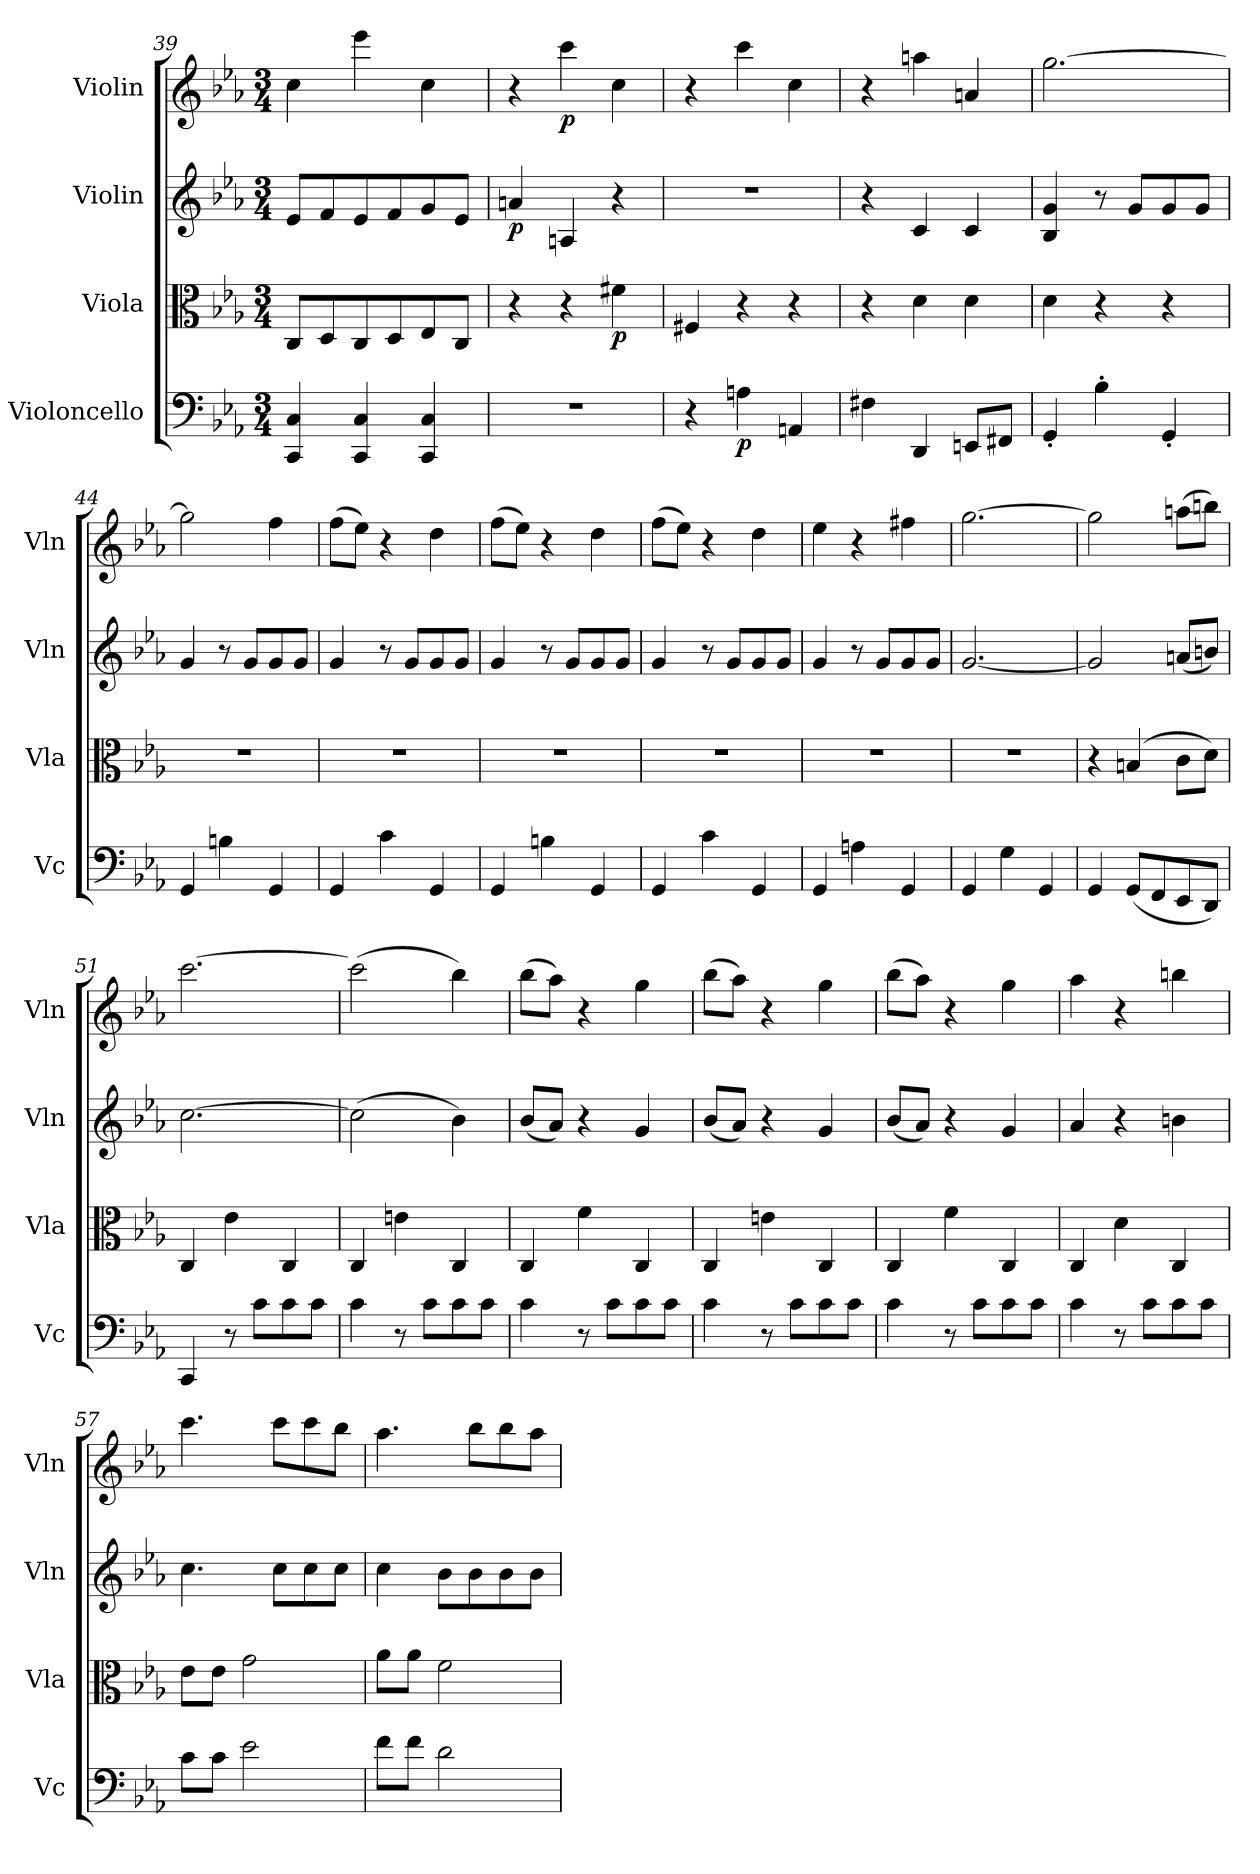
**kern	**dynam	**kern	**dynam	**kern	**dynam	**kern	**dynam
*part4	*part4	*part3	*part3	*part2	*part2	*part1	*part1
*staff4	*staff4	*staff3	*staff3	*staff2	*staff2	*staff1	*staff1
*I"Violoncello	*	*I"Viola	*	*I"Violin	*	*I"Violin	*
*I'Vc	*	*I'Vla	*	*I'Vln	*	*I'Vln	*
*clefF4	*	*clefC3	*	*clefG2	*	*clefG2	*
*k[b-e-a-]	*	*k[b-e-a-]	*	*k[b-e-a-]	*	*k[b-e-a-]	*
*M3/4	*	*M3/4	*	*M3/4	*	*M3/4	*
=39	=39	=39	=39	=39	=39	=39	=39
4CC/ 4C/	.	8C/L	.	8e-/L	.	4cc\	.
.	.	8D/	.	8f/	.	.	.
4CC/ 4C/	.	8C/	.	8e-/	.	4eee-\	.
.	.	8D/	.	8f/	.	.	.
4CC/ 4C/	.	8E-/	.	8g/	.	4cc\	.
.	.	8C/J	.	8e-/J	.	.	.
=40	=40	=40	=40	=40	=40	=40	=40
2.r	.	4r	.	4an/	p	4r	.
.	.	4r	.	4An/	.	4ccc\	p
.	.	4f#X\	p	4r	.	4cc\	.
=41	=41	=41	=41	=41	=41	=41	=41
4r	.	4F#X/	.	2.r	.	4r	.
4An\	p	4r	.	.	.	4ccc\	.
4AAn/	.	4r	.	.	.	4cc\	.
=42	=42	=42	=42	=42	=42	=42	=42
4F#X\	.	4r	.	4r	.	4r	.
4DD/	.	4d\	.	4c/	.	4aan\	.
8EEn/L	.	4d\	.	4c/	.	4an/	.
8FF#X/J	.	.	.	.	.	.	.
=43	=43	=43	=43	=43	=43	=43	=43
4GG'/	.	4d\	.	4B-/ 4g/	.	[2.gg\	.
4B-'\	.	4r	.	8r	.	.	.
.	.	.	.	8g/L	.	.	.
4GG'/	.	4r	.	8g/	.	.	.
.	.	.	.	8g/J	.	.	.
=44	=44	=44	=44	=44	=44	=44	=44
4GG/	.	2.r	.	4g/	.	2gg\]	.
4Bn\	.	.	.	8r	.	.	.
.	.	.	.	8g/L	.	.	.
4GG/	.	.	.	8g/	.	4ff\	.
.	.	.	.	8g/J	.	.	.
=45	=45	=45	=45	=45	=45	=45	=45
4GG/	.	2.r	.	4g/	.	(8ff\L	.
.	.	.	.	.	.	8ee-\J)	.
4c\	.	.	.	8r	.	4r	.
.	.	.	.	8g/L	.	.	.
4GG/	.	.	.	8g/	.	4dd\	.
.	.	.	.	8g/J	.	.	.
=46	=46	=46	=46	=46	=46	=46	=46
4GG/	.	2.r	.	4g/	.	(8ff\L	.
.	.	.	.	.	.	8ee-\J)	.
4Bn\	.	.	.	8r	.	4r	.
.	.	.	.	8g/L	.	.	.
4GG/	.	.	.	8g/	.	4dd\	.
.	.	.	.	8g/J	.	.	.
=47	=47	=47	=47	=47	=47	=47	=47
4GG/	.	2.r	.	4g/	.	(8ff\L	.
.	.	.	.	.	.	8ee-\J)	.
4c\	.	.	.	8r	.	4r	.
.	.	.	.	8g/L	.	.	.
4GG/	.	.	.	8g/	.	4dd\	.
.	.	.	.	8g/J	.	.	.
=48	=48	=48	=48	=48	=48	=48	=48
4GG/	.	2.r	.	4g/	.	4ee-\	.
4An\	.	.	.	8r	.	4r	.
.	.	.	.	8g/L	.	.	.
4GG/	.	.	.	8g/	.	4ff#X\	.
.	.	.	.	8g/J	.	.	.
=49	=49	=49	=49	=49	=49	=49	=49
4GG/	.	2.r	.	[2.g/	.	[2.gg\	.
4G\	.	.	.	.	.	.	.
4GG/	.	.	.	.	.	.	.
=50	=50	=50	=50	=50	=50	=50	=50
4GG/	.	4r	.	2g/]	.	2gg\]	.
(8GG/L	.	(4Bn/	.	.	.	.	.
8FF/	.	.	.	.	.	.	.
8EE-/	.	8c\L	.	(8an/L	.	(8aan\L	.
8DD/J)	.	8d\J)	.	8bn/J)	.	8bbn\J)	.
=51	=51	=51	=51	=51	=51	=51	=51
4CC/	.	4C/	.	[2.cc\	.	[2.ccc\	.
8r	.	4e-\	.	.	.	.	.
8c\L	.	.	.	.	.	.	.
8c\	.	4C/	.	.	.	.	.
8c\J	.	.	.	.	.	.	.
=52	=52	=52	=52	=52	=52	=52	=52
4c\	.	4C/	.	(2cc\]	.	(2ccc\]	.
8r	.	4en\	.	.	.	.	.
8c\L	.	.	.	.	.	.	.
8c\	.	4C/	.	4b-\)	.	4bb-\)	.
8c\J	.	.	.	.	.	.	.
=53	=53	=53	=53	=53	=53	=53	=53
4c\	.	4C/	.	(8b-/L	.	(8bb-\L	.
.	.	.	.	8a-/J)	.	8aa-\J)	.
8r	.	4f\	.	4r	.	4r	.
8c\L	.	.	.	.	.	.	.
8c\	.	4C/	.	4g/	.	4gg\	.
8c\J	.	.	.	.	.	.	.
=54	=54	=54	=54	=54	=54	=54	=54
4c\	.	4C/	.	(8b-/L	.	(8bb-\L	.
.	.	.	.	8a-/J)	.	8aa-\J)	.
8r	.	4en\	.	4r	.	4r	.
8c\L	.	.	.	.	.	.	.
8c\	.	4C/	.	4g/	.	4gg\	.
8c\J	.	.	.	.	.	.	.
=55	=55	=55	=55	=55	=55	=55	=55
4c\	.	4C/	.	(8b-/L	.	(8bb-\L	.
.	.	.	.	8a-/J)	.	8aa-\J)	.
8r	.	4f\	.	4r	.	4r	.
8c\L	.	.	.	.	.	.	.
8c\	.	4C/	.	4g/	.	4gg\	.
8c\J	.	.	.	.	.	.	.
=56	=56	=56	=56	=56	=56	=56	=56
4c\	.	4C/	.	4a-/	.	4aa-\	.
8r	.	4d\	.	4r	.	4r	.
8c\L	.	.	.	.	.	.	.
8c\	.	4C/	.	4bn\	.	4bbn\	.
8c\J	.	.	.	.	.	.	.
=57	=57	=57	=57	=57	=57	=57	=57
8c\L	.	8e-\L	.	4.cc\	.	4.ccc\	.
8c\J	.	8e-\J	.	.	.	.	.
2e-\	.	2g\	.	.	.	.	.
.	.	.	.	8cc\L	.	8ccc\L	.
.	.	.	.	8cc\	.	8ccc\	.
.	.	.	.	8cc\J	.	8bb-\J	.
=58	=58	=58	=58	=58	=58	=58	=58
8f\L	.	8a-\L	.	4cc\	.	4.aa-\	.
8f\J	.	8a-\J	.	.	.	.	.
2d\	.	2f\	.	8b-\L	.	.	.
.	.	.	.	8b-\	.	8bb-\L	.
.	.	.	.	8b-\	.	8bb-\	.
.	.	.	.	8b-\J	.	8aa-\J	.
=	=	=	=	=	=	=	=
*-	*-	*-	*-	*-	*-	*-	*-
